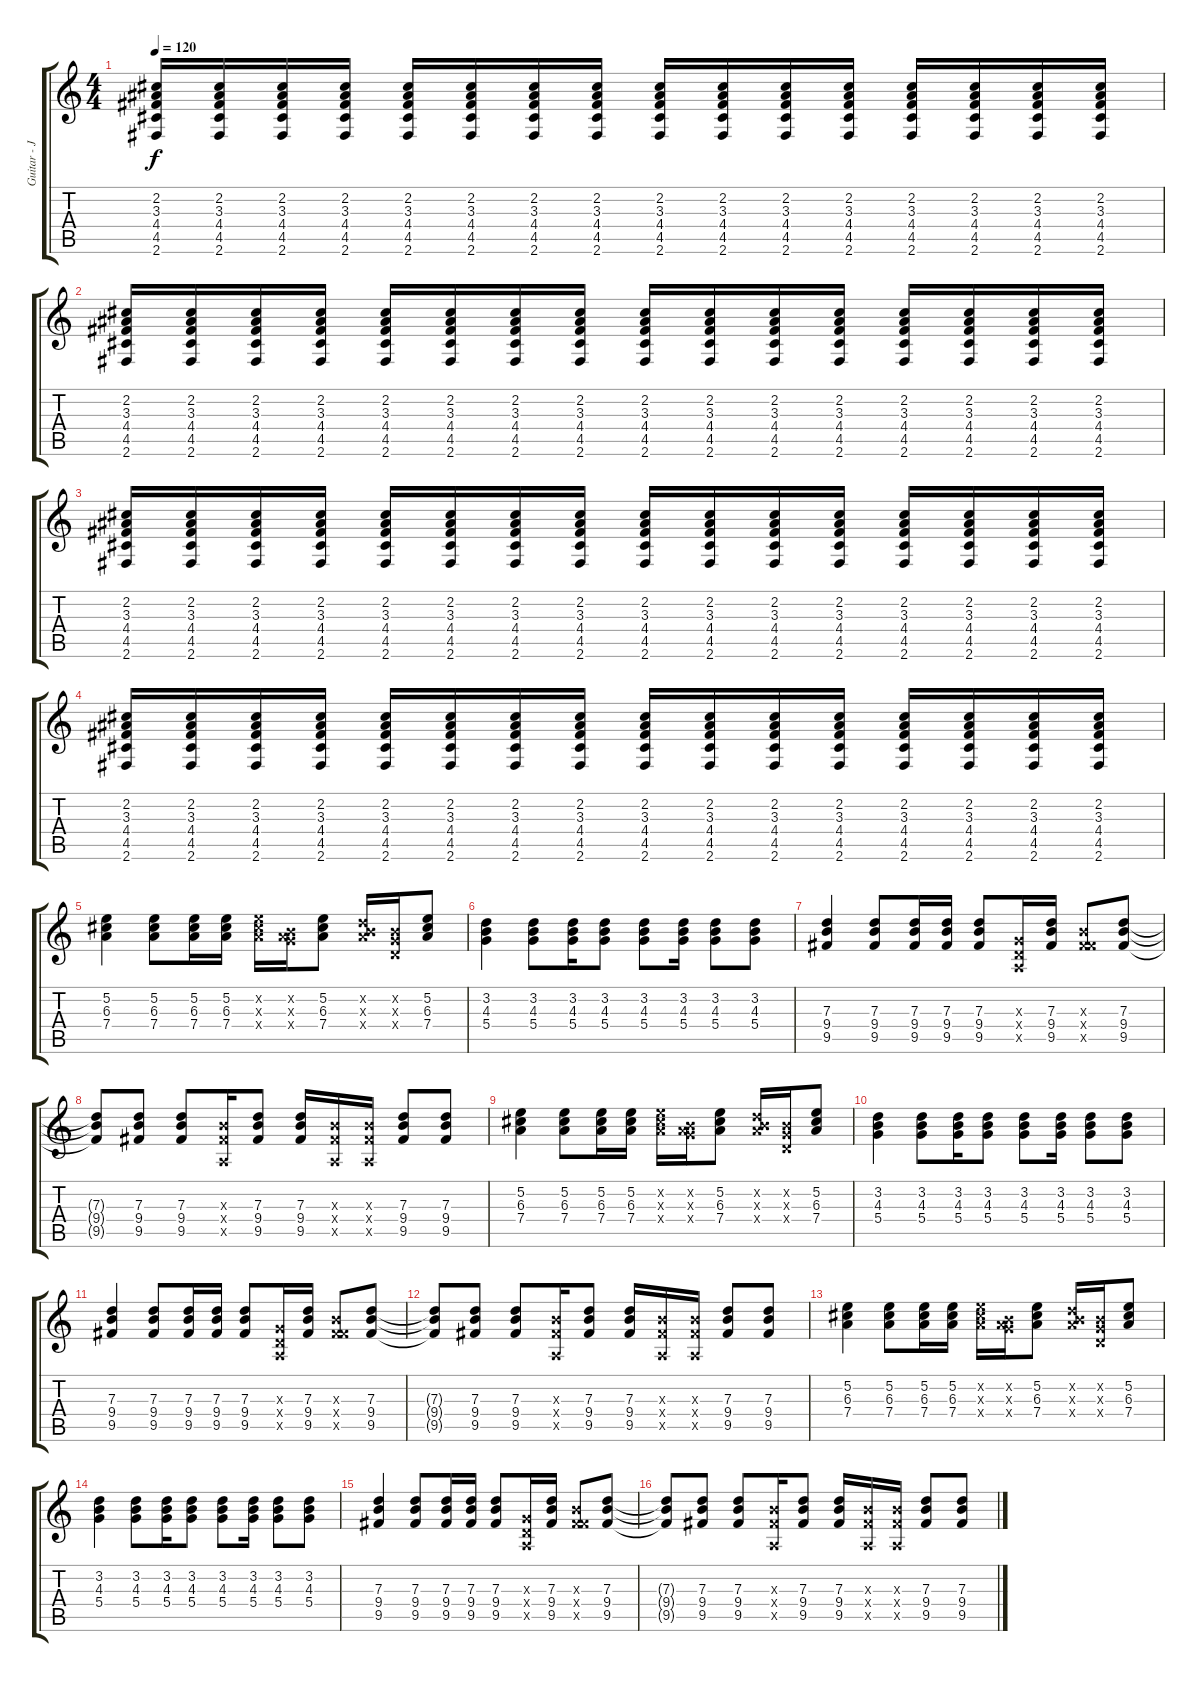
\track ("Guitar - John" "Guitar - J") {instrument overdrivenguitar}
\staff {score tabs}
\tuning (E4 B3 G3 D3 A2 E2) {hide}
\ts (4 4)
\tempo 120
\clef g2
\ks c
(2.2 3.3 4.4 4.5 2.6).16{dy f} (2.2 3.3 4.4 4.5 2.6).16 (2.2 3.3 4.4 4.5 2.6).16 (2.2 3.3 4.4 4.5 2.6).16 (2.2 3.3 4.4 4.5 2.6).16 (2.2 3.3 4.4 4.5 2.6).16 (2.2 3.3 4.4 4.5 2.6).16 (2.2 3.3 4.4 4.5 2.6).16 (2.2 3.3 4.4 4.5 2.6).16 (2.2 3.3 4.4 4.5 2.6).16 (2.2 3.3 4.4 4.5 2.6).16 (2.2 3.3 4.4 4.5 2.6).16 (2.2 3.3 4.4 4.5 2.6).16 (2.2 3.3 4.4 4.5 2.6).16 (2.2 3.3 4.4 4.5 2.6).16 (2.2 3.3 4.4 4.5 2.6).16 |
(2.2 3.3 4.4 4.5 2.6).16 (2.2 3.3 4.4 4.5 2.6).16 (2.2 3.3 4.4 4.5 2.6).16 (2.2 3.3 4.4 4.5 2.6).16 (2.2 3.3 4.4 4.5 2.6).16 (2.2 3.3 4.4 4.5 2.6).16 (2.2 3.3 4.4 4.5 2.6).16 (2.2 3.3 4.4 4.5 2.6).16 (2.2 3.3 4.4 4.5 2.6).16 (2.2 3.3 4.4 4.5 2.6).16 (2.2 3.3 4.4 4.5 2.6).16 (2.2 3.3 4.4 4.5 2.6).16 (2.2 3.3 4.4 4.5 2.6).16 (2.2 3.3 4.4 4.5 2.6).16 (2.2 3.3 4.4 4.5 2.6).16 (2.2 3.3 4.4 4.5 2.6).16 |
(2.2 3.3 4.4 4.5 2.6).16 (2.2 3.3 4.4 4.5 2.6).16 (2.2 3.3 4.4 4.5 2.6).16 (2.2 3.3 4.4 4.5 2.6).16 (2.2 3.3 4.4 4.5 2.6).16 (2.2 3.3 4.4 4.5 2.6).16 (2.2 3.3 4.4 4.5 2.6).16 (2.2 3.3 4.4 4.5 2.6).16 (2.2 3.3 4.4 4.5 2.6).16 (2.2 3.3 4.4 4.5 2.6).16 (2.2 3.3 4.4 4.5 2.6).16 (2.2 3.3 4.4 4.5 2.6).16 (2.2 3.3 4.4 4.5 2.6).16 (2.2 3.3 4.4 4.5 2.6).16 (2.2 3.3 4.4 4.5 2.6).16 (2.2 3.3 4.4 4.5 2.6).16 |
(2.2 3.3 4.4 4.5 2.6).16 (2.2 3.3 4.4 4.5 2.6).16 (2.2 3.3 4.4 4.5 2.6).16 (2.2 3.3 4.4 4.5 2.6).16 (2.2 3.3 4.4 4.5 2.6).16 (2.2 3.3 4.4 4.5 2.6).16 (2.2 3.3 4.4 4.5 2.6).16 (2.2 3.3 4.4 4.5 2.6).16 (2.2 3.3 4.4 4.5 2.6).16 (2.2 3.3 4.4 4.5 2.6).16 (2.2 3.3 4.4 4.5 2.6).16 (2.2 3.3 4.4 4.5 2.6).16 (2.2 3.3 4.4 4.5 2.6).16 (2.2 3.3 4.4 4.5 2.6).16 (2.2 3.3 4.4 4.5 2.6).16 (2.2 3.3 4.4 4.5 2.6).16 |
(5.2 6.3 7.4).4{volume 10 instrument electricguitarmuted} (5.2 6.3 7.4).8 (5.2 6.3 7.4).16 (5.2 6.3 7.4).16 (5.2{x} 6.3{x} 7.4{x}).16 (0.2{x} 0.3{x} 7.4{x}).16 (5.2 6.3 7.4).8 (0.2{x} 7.3{x} 7.4{x}).16 (0.2{x} 0.3{x} 0.4{x}).16 (5.2 6.3 7.4).8 |
(3.2 4.3 5.4).4 (3.2 4.3 5.4).8 (3.2 4.3 5.4).16 (3.2 4.3 5.4).8 (3.2 4.3 5.4).8 (3.2 4.3 5.4).16 (3.2 4.3 5.4).8 (3.2 4.3 5.4).8 |
(7.3 9.4 9.5).4 (7.3 9.4 9.5).8 (7.3 9.4 9.5).16 (7.3 9.4 9.5).16 (7.3 9.4 9.5).8 (0.3{x} 0.4{x} 0.5{x}).16 (7.3 9.4 9.5).16 (4.3{x} 4.4{x} 9.5{x}).8 (7.3 9.4 9.5).8 |
(7.3{t} 9.4{t} 9.5{t}).8 (7.3 9.4 9.5).8 (7.3 9.4 9.5).8 (4.3{x} 4.4{x} 0.5{x}).16 (7.3 9.4 9.5).8 (7.3 9.4 9.5).16 (4.3{x} 4.4{x} 0.5{x}).16 (4.3{x} 4.4{x} 0.5{x}).16 (7.3 9.4 9.5).8 (7.3 9.4 9.5).8 |
(5.2 6.3 7.4).4{volume 10 instrument electricguitarmuted} (5.2 6.3 7.4).8 (5.2 6.3 7.4).16 (5.2 6.3 7.4).16 (5.2{x} 6.3{x} 7.4{x}).16 (0.2{x} 0.3{x} 7.4{x}).16 (5.2 6.3 7.4).8 (0.2{x} 7.3{x} 7.4{x}).16 (0.2{x} 0.3{x} 0.4{x}).16 (5.2 6.3 7.4).8 |
(3.2 4.3 5.4).4 (3.2 4.3 5.4).8 (3.2 4.3 5.4).16 (3.2 4.3 5.4).8 (3.2 4.3 5.4).8 (3.2 4.3 5.4).16 (3.2 4.3 5.4).8 (3.2 4.3 5.4).8 |
(7.3 9.4 9.5).4 (7.3 9.4 9.5).8 (7.3 9.4 9.5).16 (7.3 9.4 9.5).16 (7.3 9.4 9.5).8 (0.3{x} 0.4{x} 0.5{x}).16 (7.3 9.4 9.5).16 (4.3{x} 4.4{x} 9.5{x}).8 (7.3 9.4 9.5).8 |
(7.3{t} 9.4{t} 9.5{t}).8 (7.3 9.4 9.5).8 (7.3 9.4 9.5).8 (4.3{x} 4.4{x} 0.5{x}).16 (7.3 9.4 9.5).8 (7.3 9.4 9.5).16 (4.3{x} 4.4{x} 0.5{x}).16 (4.3{x} 4.4{x} 0.5{x}).16 (7.3 9.4 9.5).8 (7.3 9.4 9.5).8 |
(5.2 6.3 7.4).4{volume 10 instrument electricguitarmuted} (5.2 6.3 7.4).8 (5.2 6.3 7.4).16 (5.2 6.3 7.4).16 (5.2{x} 6.3{x} 7.4{x}).16 (0.2{x} 0.3{x} 7.4{x}).16 (5.2 6.3 7.4).8 (0.2{x} 7.3{x} 7.4{x}).16 (0.2{x} 0.3{x} 0.4{x}).16 (5.2 6.3 7.4).8 |
(3.2 4.3 5.4).4 (3.2 4.3 5.4).8 (3.2 4.3 5.4).16 (3.2 4.3 5.4).8 (3.2 4.3 5.4).8 (3.2 4.3 5.4).16 (3.2 4.3 5.4).8 (3.2 4.3 5.4).8 |
(7.3 9.4 9.5).4 (7.3 9.4 9.5).8 (7.3 9.4 9.5).16 (7.3 9.4 9.5).16 (7.3 9.4 9.5).8 (0.3{x} 0.4{x} 0.5{x}).16 (7.3 9.4 9.5).16 (4.3{x} 4.4{x} 9.5{x}).8 (7.3 9.4 9.5).8 |
(7.3{t} 9.4{t} 9.5{t}).8 (7.3 9.4 9.5).8 (7.3 9.4 9.5).8 (4.3{x} 4.4{x} 0.5{x}).16 (7.3 9.4 9.5).8 (7.3 9.4 9.5).16 (4.3{x} 4.4{x} 0.5{x}).16 (4.3{x} 4.4{x} 0.5{x}).16 (7.3 9.4 9.5).8 (7.3 9.4 9.5).8
